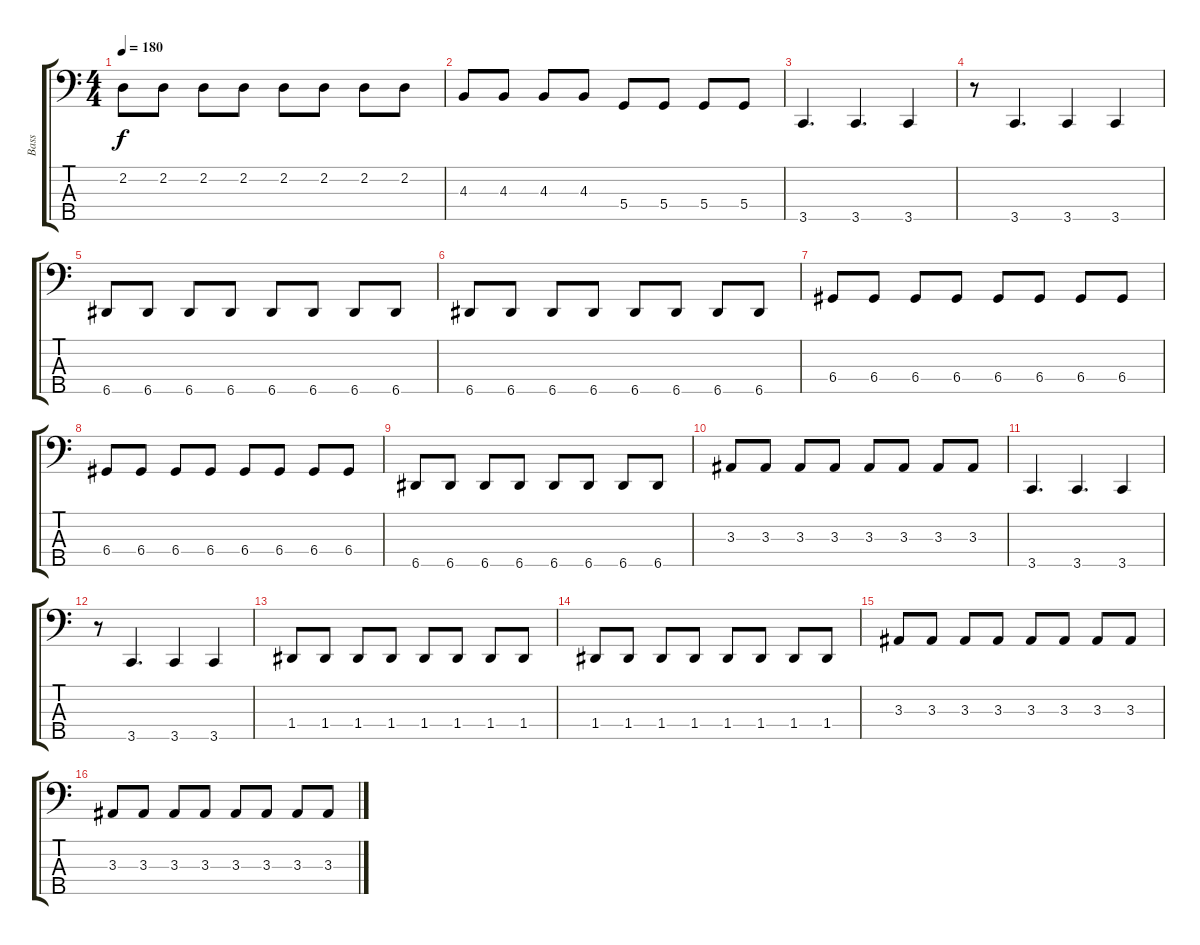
\track ("Bass" "Bass") {instrument electricbasspick}
\staff {score tabs}
\tuning (F2 C2 G1 D1 A0) {hide}
\ts (4 4)
\tempo 180
\clef f4
\ks c
2.2.8{dy f} 2.2.8 2.2.8 2.2.8 2.2.8 2.2.8 2.2.8 2.2.8 |
4.3.8 4.3.8 4.3.8 4.3.8 5.4.8 5.4.8 5.4.8 5.4.8 |
3.5.4{d} 3.5.4{d} 3.5.4 |
r.8 3.5.4{d} 3.5.4 3.5.4 |
6.5.8 6.5.8 6.5.8 6.5.8 6.5.8 6.5.8 6.5.8 6.5.8 |
6.5.8 6.5.8 6.5.8 6.5.8 6.5.8 6.5.8 6.5.8 6.5.8 |
6.4.8 6.4.8 6.4.8 6.4.8 6.4.8 6.4.8 6.4.8 6.4.8 |
6.4.8 6.4.8 6.4.8 6.4.8 6.4.8 6.4.8 6.4.8 6.4.8 |
6.5.8 6.5.8 6.5.8 6.5.8 6.5.8 6.5.8 6.5.8 6.5.8 |
3.3.8 3.3.8 3.3.8 3.3.8 3.3.8 3.3.8 3.3.8 3.3.8 |
3.5.4{d} 3.5.4{d} 3.5.4 |
r.8 3.5.4{d} 3.5.4 3.5.4 |
1.4.8 1.4.8 1.4.8 1.4.8 1.4.8 1.4.8 1.4.8 1.4.8 |
1.4.8 1.4.8 1.4.8 1.4.8 1.4.8 1.4.8 1.4.8 1.4.8 |
3.3.8 3.3.8 3.3.8 3.3.8 3.3.8 3.3.8 3.3.8 3.3.8 |
3.3.8 3.3.8 3.3.8 3.3.8 3.3.8 3.3.8 3.3.8 3.3.8
